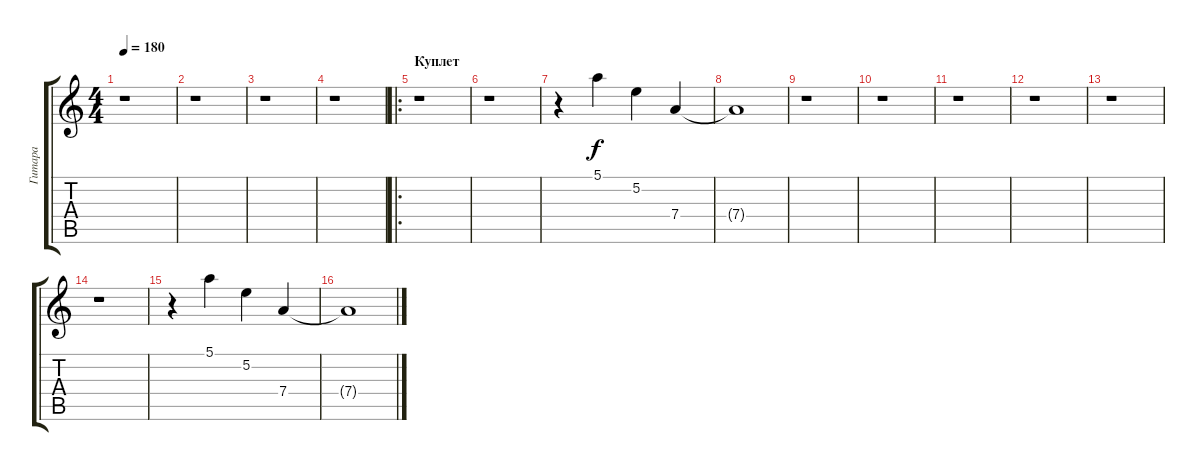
\track ("Гитара" "Гитара") {instrument overdrivenguitar}
\staff {score tabs}
\tuning (E4 B3 G3 D3 A2 E2) {hide}
\ts (4 4)
\tempo 180
\clef g2
\ks c
r.1{dy f} |
r.1 |
r.1 |
r.1 |
\ro
\section ("" "Куплет")
r.1 |
r.1 |
r.4 5.1.4 5.2.4 7.4.4 |
7.4{t}.1 |
r.1 |
r.1 |
r.1 |
r.1 |
r.1 |
r.1 |
r.4 5.1.4 5.2.4 7.4.4 |
7.4{t}.1
